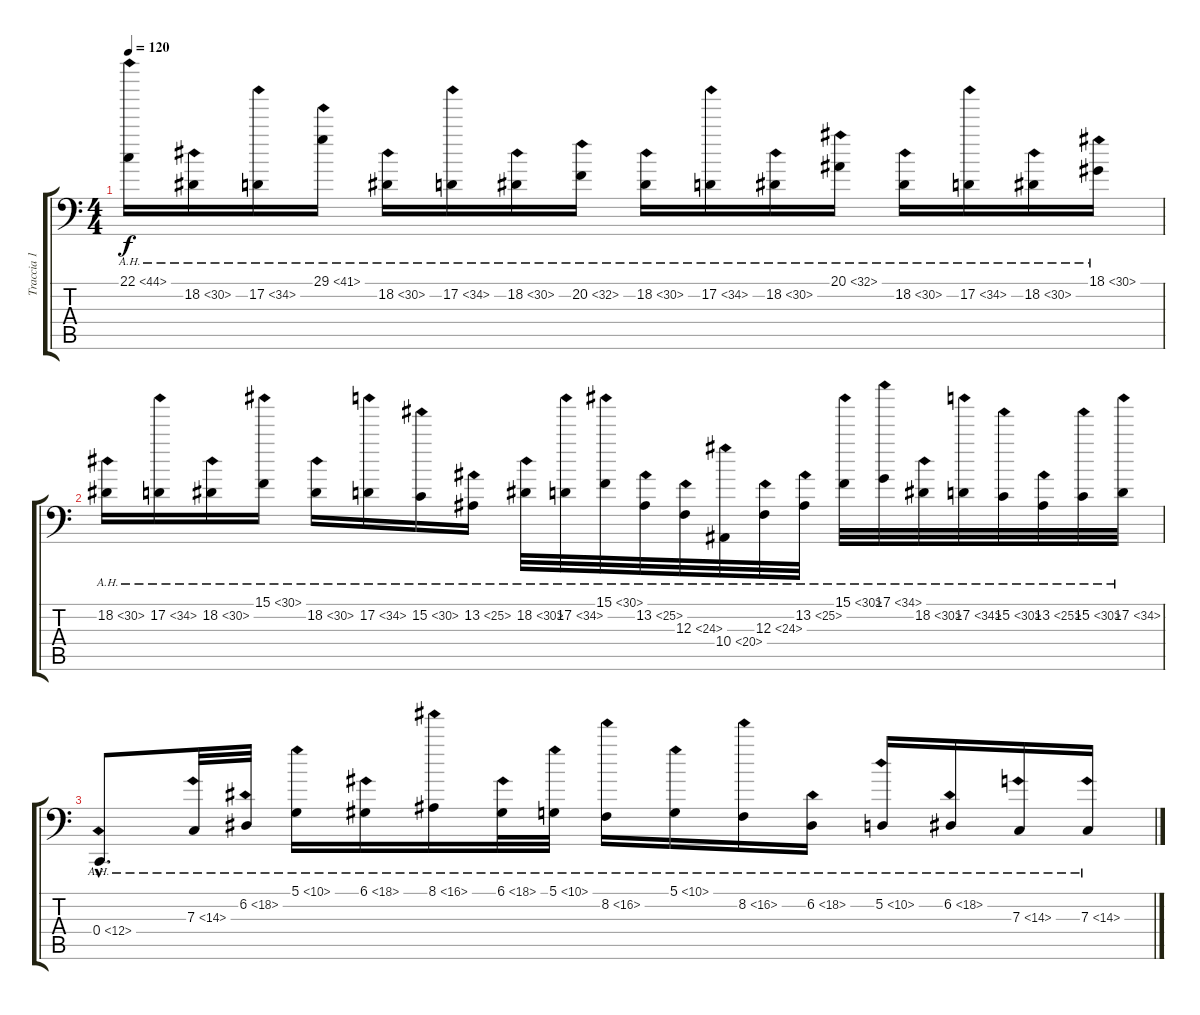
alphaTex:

\track ("Traccia 1" "Traccia 1") {instrument acousticgrandpiano}
\staff {score tabs}
\tuning (D3 A2 F2 C2 G1 D1) {hide}
\ts (4 4)
\tempo 120
\clef f4
\ks c
22.1{ah 22}.16{dy f} 18.2{ah 12}.16 17.2{ah 17}.16 29.1{ah 12}.16 18.2{ah 12}.16 17.2{ah 17}.16 18.2{ah 12}.16 20.2{ah 12}.16 18.2{ah 12}.16 17.2{ah 17}.16 18.2{ah 12}.16 20.1{ah 12}.16 18.2{ah 12}.16 17.2{ah 17}.16 18.2{ah 12}.16 18.1{ah 12}.16 |
18.2{ah 12}.16 17.2{ah 17}.16 18.2{ah 12}.16 15.1{ah 15}.16 18.2{ah 12}.16 17.2{ah 17}.16 15.2{ah 15}.16 13.2{ah 12}.16 18.2{ah 12}.32 17.2{ah 17}.32 15.1{ah 15}.32 13.2{ah 12}.32 12.3{ah 12}.32 10.4{ah 10}.32 12.3{ah 12}.32 13.2{ah 12}.32 15.1{ah 15}.32 17.1{ah 17}.32 18.2{ah 12}.32 17.2{ah 17}.32 15.2{ah 15}.32 13.2{ah 12}.32 15.2{ah 15}.32 17.2{ah 17}.32 |
0.4{ah 12 hac}.8{d} 7.3{ah 7}.32 6.2{ah 12}.32 5.1{ah 5}.16 6.1{ah 12}.16 8.1{ah 8}.16 6.1{ah 12}.32 5.1{ah 5}.32 8.2{ah 8}.16 5.1{ah 5}.16 8.2{ah 8}.16 6.2{ah 12}.16 5.2{ah 5}.16 6.2{ah 12}.16 7.3{ah 7}.16 7.3{ah 7}.16
